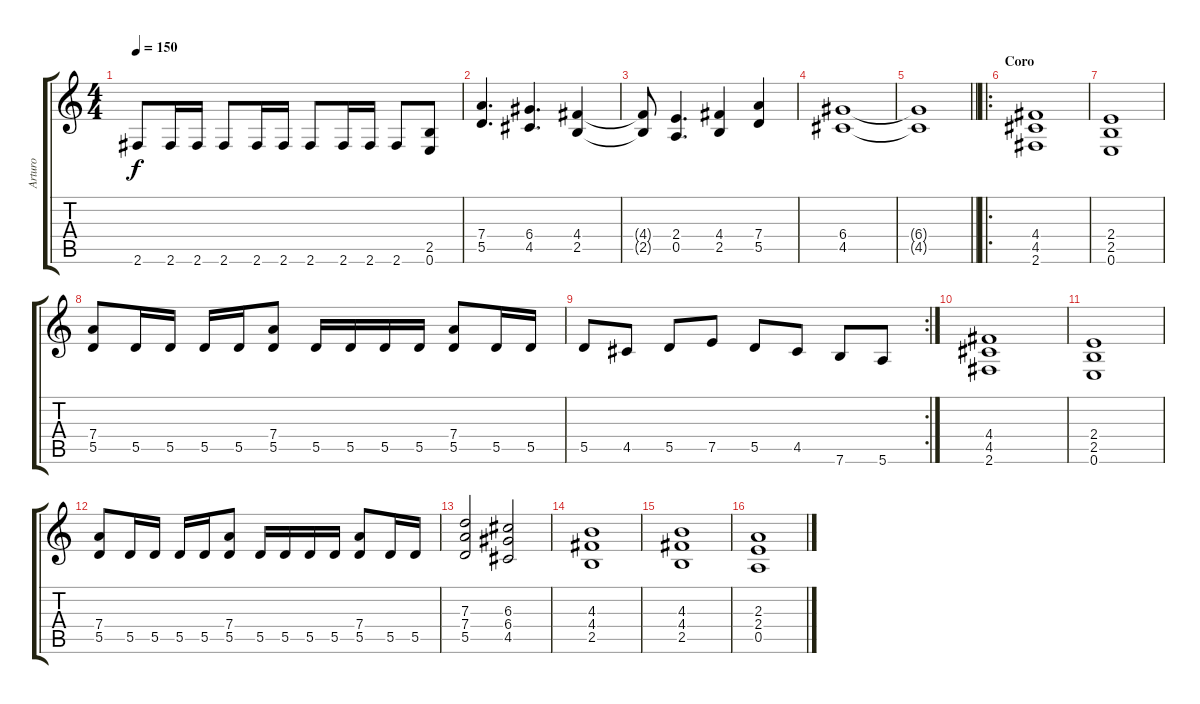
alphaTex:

\track ("Arturo" "Arturo") {instrument overdrivenguitar}
\staff {score tabs}
\tuning (E4 B3 G3 D3 A2 E2) {hide}
\ts (4 4)
\tempo 150
\clef g2
\ks c
2.6.8{dy f} 2.6.16 2.6.16 2.6.8 2.6.16 2.6.16 2.6.8 2.6.16 2.6.16 2.6.8 (2.5 0.6).8 |
(7.4 5.5).4{d} (6.4 4.5).4{d} (4.4 2.5).4 |
(4.4{t} 2.5{t}).8 (2.4 0.5).4{d} (4.4 2.5).4 (7.4 5.5).4 |
(6.4 4.5).1 |
\barLineRight lightlight
(6.4{t} 4.5{t}).1 |
\ro
\section ("" "Coro")
(4.4 4.5 2.6).1 |
(2.4 2.5 0.6).1 |
(7.4 5.5).8 5.5.16 5.5.16 5.5.16 5.5.16 (7.4 5.5).8 5.5.16 5.5.16 5.5.16 5.5.16 (7.4 5.5).8 5.5.16 5.5.16 |
\rc 2
5.5.8 4.5.8 5.5.8 7.5.8 5.5.8 4.5.8 7.6.8 5.6.8 |
(4.4 4.5 2.6).1 |
(2.4 2.5 0.6).1 |
(7.4 5.5).8 5.5.16 5.5.16 5.5.16 5.5.16 (7.4 5.5).8 5.5.16 5.5.16 5.5.16 5.5.16 (7.4 5.5).8 5.5.16 5.5.16 |
(7.3 7.4 5.5).2 (6.3 6.4 4.5).2 |
(4.3 4.4 2.5).1 |
(4.3 4.4 2.5).1 |
(2.3 2.4 0.5).1
